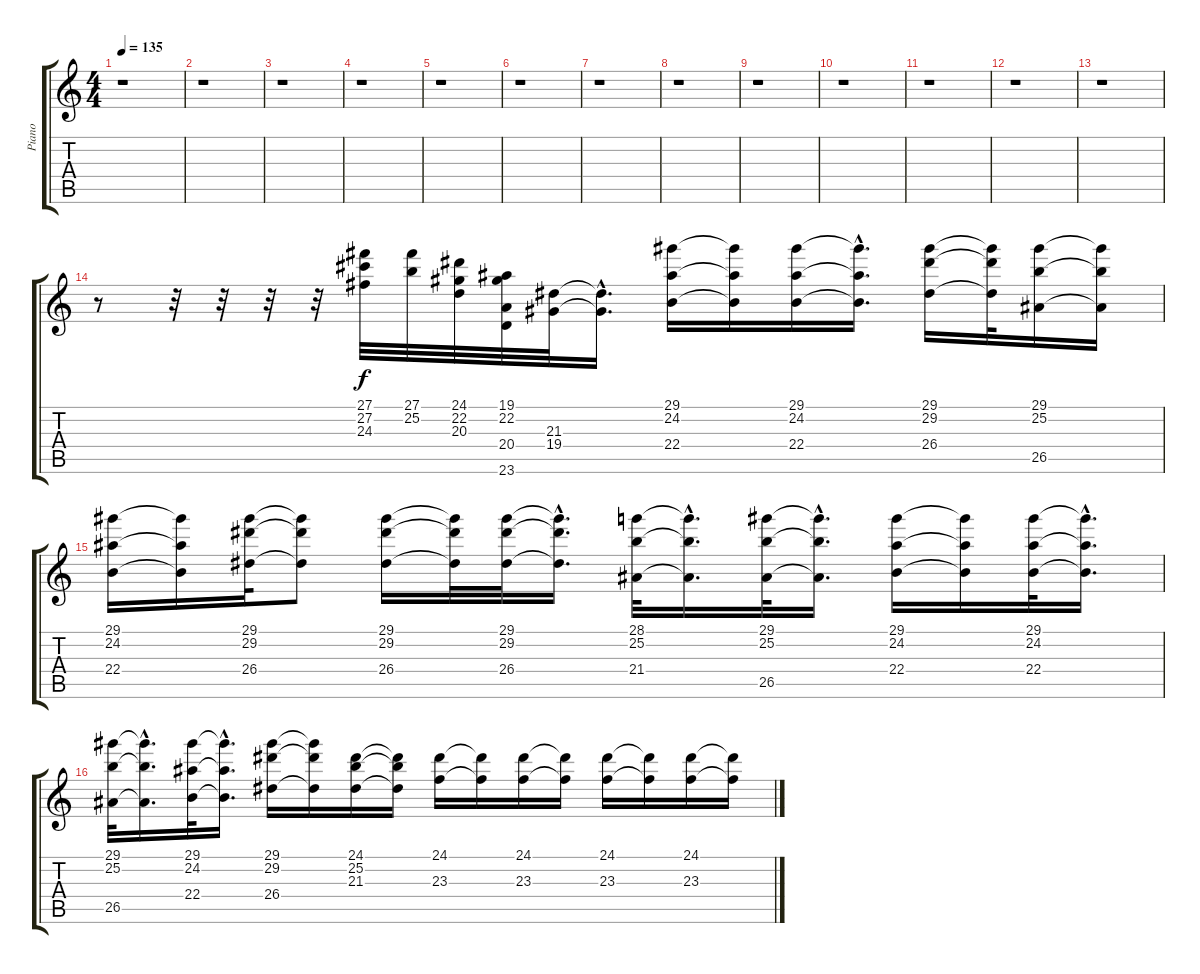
\track ("Piano" "Piano") {instrument brightacousticpiano}
\staff {score tabs}
\tuning (Eb4 Bb3 Gb3 Db3 Ab2 Eb2) {hide}
\ts (4 4)
\tempo 135
\clef g2
\ks c
r.1{dy f} |
r.1 |
r.1 |
r.1 |
r.1 |
r.1 |
r.1 |
r.1 |
r.1 |
r.1 |
r.1 |
r.1 |
r.1 |
r.8 r.32 r.32 r.32 r.32 (27.1 27.2 24.3).32 (27.1 25.2).32 (24.1 22.2 20.3).32 (19.1 22.2 20.4 23.6).32 (21.3 19.4).32 (21.3{hac t} 19.4{hac t}).16{d} (29.1 24.2 22.4).16 (29.1{t} 24.2{t} 22.4{t}).16 (29.1 24.2 22.4).16 (29.1{hac t} 24.2{hac t} 22.4{hac t}).16{d} (29.1 29.2 26.4).16 (29.1{t} 29.2{t} 26.4{t}).32 (29.1 25.2 26.5).16 (29.1{t} 25.2{t} 26.5{t}).16 |
(29.1 24.2 22.4).16 (29.1{t} 24.2{t} 22.4{t}).16 (29.1 29.2 26.4).32 (29.1{t} 29.2{t} 26.4{t}).8 (29.1 29.2 26.4).16 (29.1{t} 29.2{t} 26.4{t}).32 (29.1 29.2 26.4).32 (29.1{hac t} 29.2{hac t} 26.4{hac t}).16{d} (28.1 25.2 21.4).32 (28.1{hac t} 25.2{hac t} 21.4{hac t}).16{d} (29.1 25.2 26.5).32 (29.1{hac t} 25.2{hac t} 26.5{hac t}).16{d} (29.1 24.2 22.4).16 (29.1{t} 24.2{t} 22.4{t}).16 (29.1 24.2 22.4).32 (29.1{hac t} 24.2{hac t} 22.4{hac t}).16{d} |
(29.1 25.2 26.5).32 (29.1{hac t} 25.2{hac t} 26.5{hac t}).16{d} (29.1 24.2 22.4).32 (29.1{hac t} 24.2{hac t} 22.4{hac t}).16{d} (29.1 29.2 26.4).16 (29.1{t} 29.2{t} 26.4{t}).16 (24.1 25.2 21.3).16 (24.1{t} 25.2{t} 21.3{t}).16 (24.1 23.3).16 (24.1{t} 23.3{t}).16 (24.1 23.3).16 (24.1{t} 23.3{t}).16 (24.1 23.3).16 (24.1{t} 23.3{t}).16 (24.1 23.3).16 (24.1{t} 23.3{t}).16
